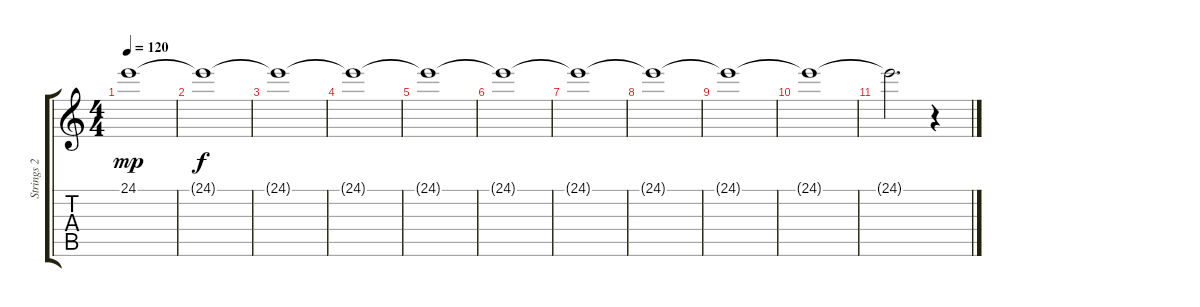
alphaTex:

\track ("Strings 2" "Strings 2") {instrument stringensemble2}
\staff {score tabs}
\tuning (E4 B3 G3 D3 A2 E2) {hide}
\ts (4 4)
\tempo 120
\clef g2
\ks c
24.1.1{dy mp} |
24.1{t}.1{dy f} |
24.1{t}.1 |
24.1{t}.1 |
24.1{t}.1 |
24.1{t}.1 |
24.1{t}.1 |
24.1{t}.1 |
24.1{t}.1 |
24.1{t}.1 |
24.1{t}.2{d} r.4
